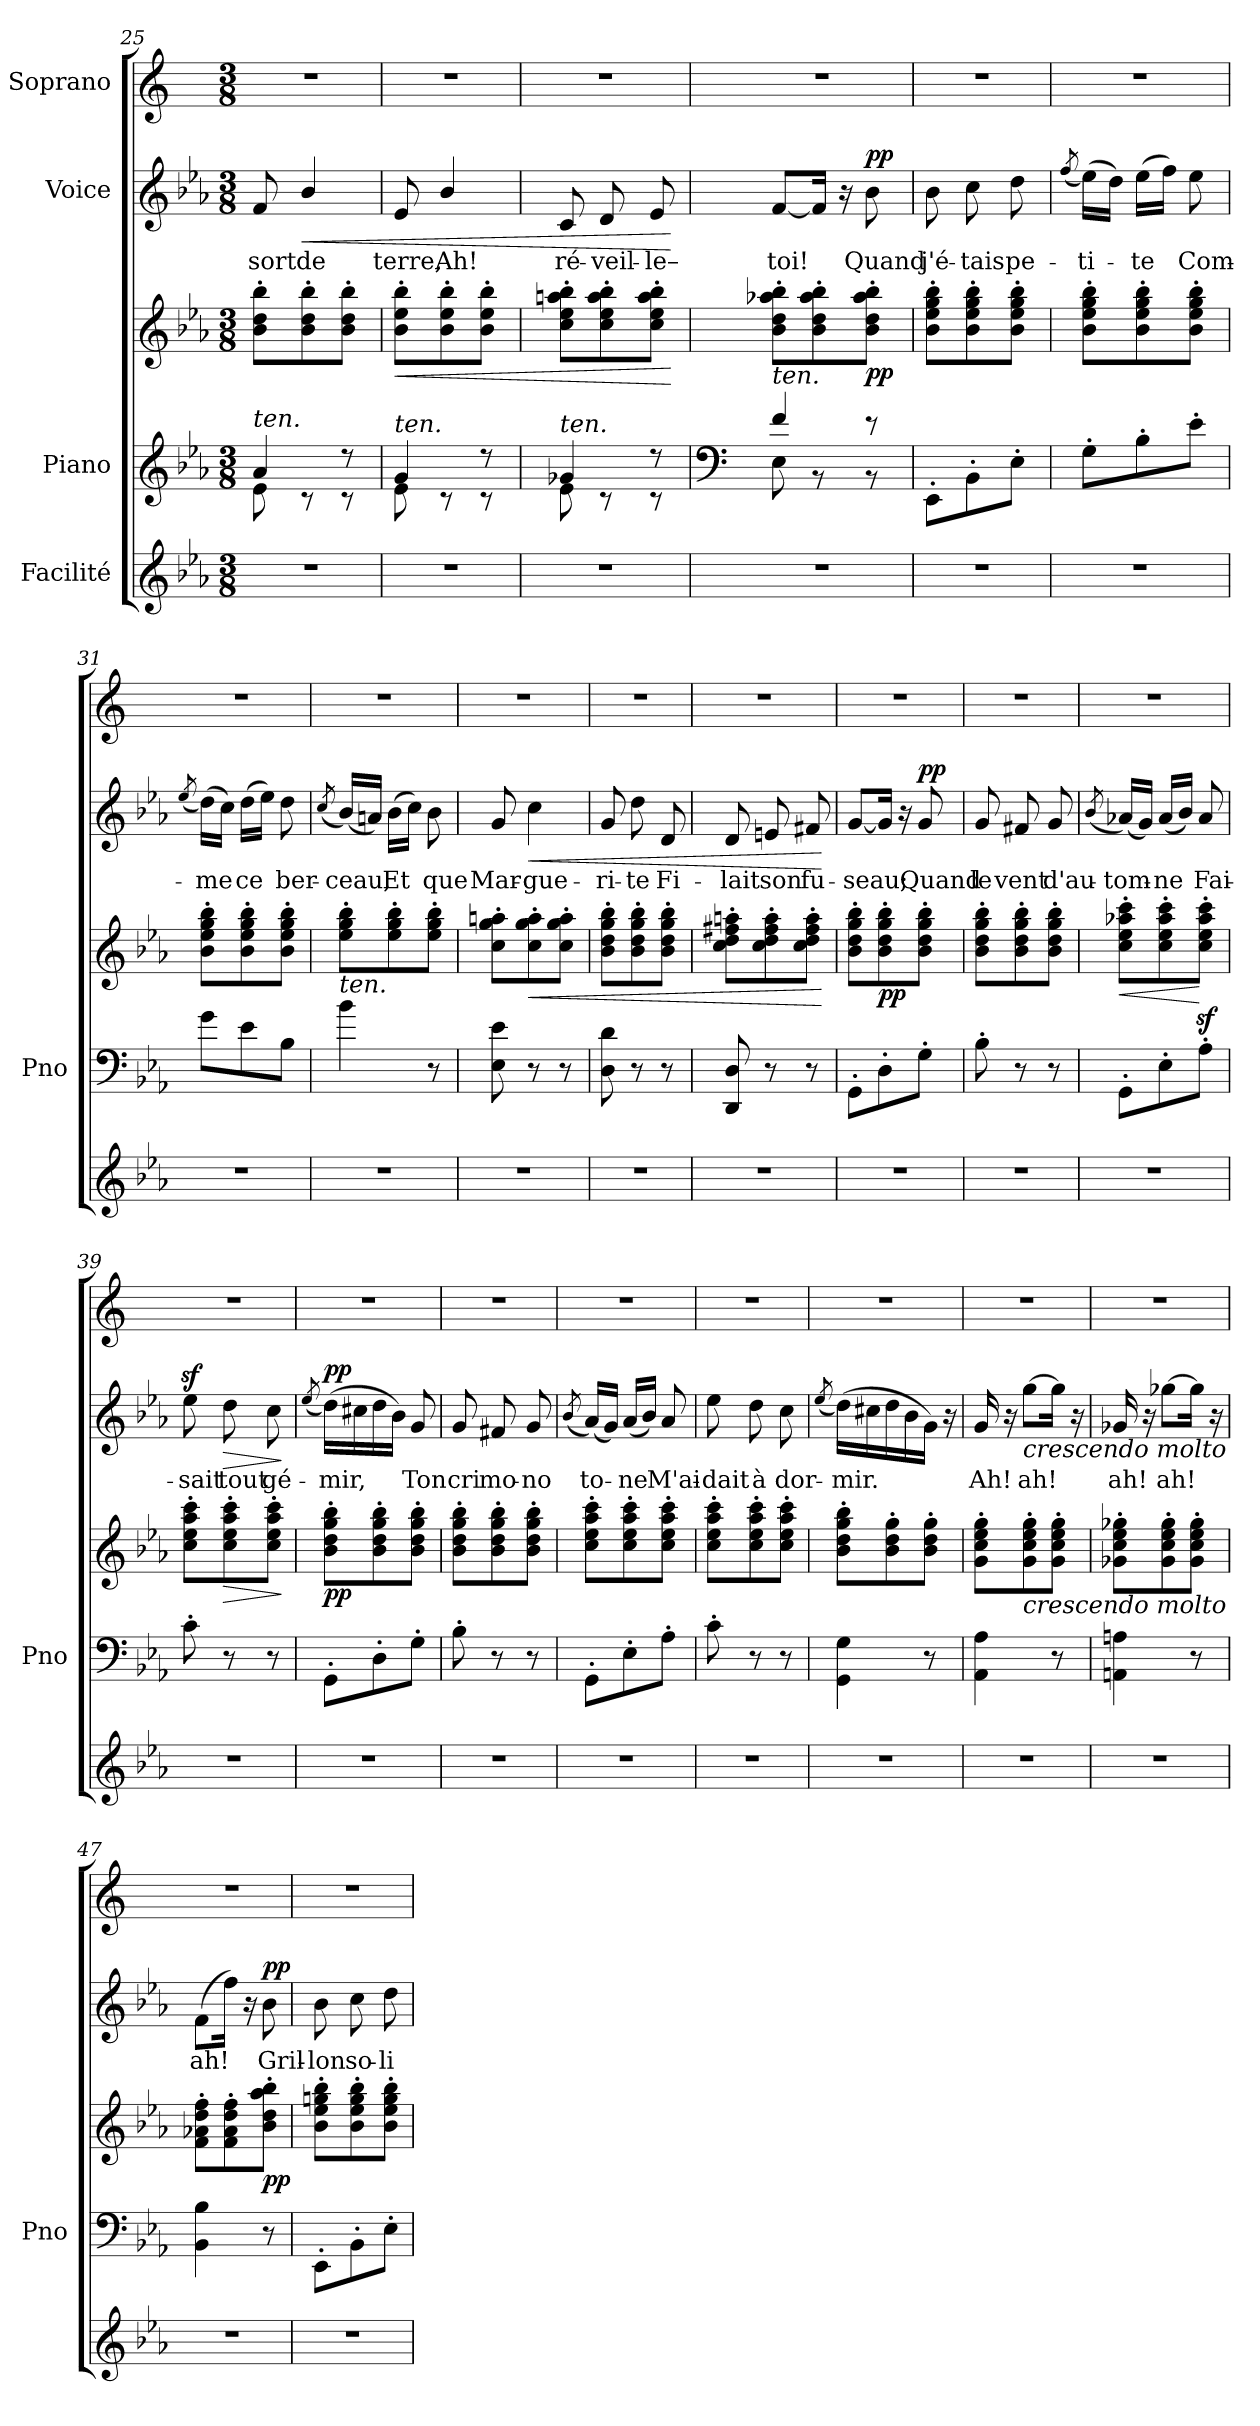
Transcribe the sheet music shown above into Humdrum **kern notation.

**kern	**kern	**kern	**dynam	**kern	**text	**dynam	**kern
*part4	*part3	*part3	*part3	*part2	*part2	*part2	*part1
*staff5	*staff4	*staff3	*staff3/4	*staff2	*staff2	*staff2	*staff1
*I"Facilité	*I"Piano	*	*	*I"Voice	*	*	*I"Soprano
*	*I'Pno	*	*	*	*	*	*
*clefG2	*clefG2	*clefG2	*	*clefG2	*	*	*clefG2
*k[b-e-a-]	*k[b-e-a-]	*k[b-e-a-]	*	*k[b-e-a-]	*	*	*k[]
*M3/8	*M3/8	*M3/8	*	*M3/8	*	*	*M3/8
=25	=25	=25	=25	=25	=25	=25	=25
*	*^	*	*	*	*	*	*
!	!LO:TX:i:t=ten.	!	!	!	!	!	!	!
4.r	4a-/	8e-\	8b-\' 8dd\' 8bb-\'L	.	8f/	sort	.	4.r
!	!	!	!	!	!	!	!LO:HP:b	!
.	.	8r	8b-\' 8dd\' 8bb-\'	.	4b-/	de	<	.
.	8r	8r	8b-\' 8dd\' 8bb-\'J	.	.	.	.	.
=26	=26	=26	=26	=26	=26	=26	=26	=26
!	!LO:TX:i:t=ten.	!	!	!	!	!	!	!
!	!	!	!	!LO:HP:b	!	!	!	!
4.r	4g/	8e-\	8b-\' 8ee-\' 8bb-\'L	<	8e-/	terre,	.	4.r
.	.	8r	8b-\' 8ee-\' 8bb-\'	.	4b-/	Ah!	.	.
.	8r	8r	8b-\' 8ee-\' 8bb-\'J	.	.	.	.	.
=27	=27	=27	=27	=27	=27	=27	=27	=27
!	!LO:TX:i:t=ten.	!	!	!	!	!	!	!
4.r	4g-X/	8e-\	8cc\' 8ee-\' 8aan\' 8bb-\'L	.	8c/	ré-	.	4.r
.	.	8r	8cc\' 8ee-\' 8aa\' 8bb-\'	.	8d/	-veil-	.	.
.	8r	8r	8cc\' 8ee-\' 8aa\' 8bb-\'J	.	8e-/	-le–	.	.
*	*v	*v	*	*	*	*	*	*
.	.	.	[	.	.	[	.
=28	=28	=28	=28	=28	=28	=28	=28
*	*clefF4	*	*	*	*	*	*
*	*^	*	*	*	*	*	*
!	!LO:TX:i:t=ten.	!	!	!	!	!	!	!
4.r	4f/	8E-\	8b-\' 8dd\' 8aa-X\' 8bb-\'L	.	[8f/L	toi!	.	4.r
.	.	8r	8b-\' 8dd\' 8aa-\' 8bb-\'	.	16f/Jk]	.	.	.
.	.	.	.	.	16r	.	.	.
!	!	!	!	!LO:DY:b	!	!	!LO:DY:b	!
.	8r	8r	8b-\' 8dd\' 8aa-\' 8bb-\'J	pp	8b-\	Quand	pp	.
*	*v	*v	*	*	*	*	*	*
=29	=29	=29	=29	=29	=29	=29	=29
4.r	8EE-'\L	8b-\' 8ee-\' 8gg\' 8bb-\'L	.	8b-\	j'é-	.	4.r
.	8BB-'\	8b-\' 8ee-\' 8gg\' 8bb-\'	.	8cc\	-tais	.	.
.	8E-'\J	8b-\' 8ee-\' 8gg\' 8bb-\'J	.	8dd\	pe-	.	.
=30	=30	=30	=30	=30	=30	=30	=30
.	.	.	.	(8qff/	.	.	.
4.r	8G'\L	8b-\' 8ee-\' 8gg\' 8bb-\'L	.	(16ee-\LL)	-ti-	.	4.r
.	.	.	.	16dd\JJ)	.	.	.
.	8B-'\	8b-\' 8ee-\' 8gg\' 8bb-\'	.	(16ee-\LL	-te	.	.
.	.	.	.	16ff\JJ)	.	.	.
.	8e-'\J	8b-\' 8ee-\' 8gg\' 8bb-\'J	.	8ee-\	Com-	.	.
=31	=31	=31	=31	=31	=31	=31	=31
.	.	.	.	(8qee-/	.	.	.
4.r	8g\L	8b-\' 8ee-\' 8gg\' 8bb-\'L	.	(16dd\LL)	-me	.	4.r
.	.	.	.	16cc\JJ)	.	.	.
.	8e-\	8b-\' 8ee-\' 8gg\' 8bb-\'	.	(16dd\LL	ce	.	.
.	.	.	.	16ee-\JJ)	.	.	.
.	8B-\J	8b-\' 8ee-\' 8gg\' 8bb-\'J	.	8dd\	ber-	.	.
=32	=32	=32	=32	=32	=32	=32	=32
.	.	.	.	(8qcc/	.	.	.
!	!LO:TX:i:t=ten.	!	!	!	!	!	!
4.r	4b-\	8ee-\' 8gg\' 8bb-\'L	.	(16b-/LL)	-ceau,	.	4.r
.	.	.	.	16an/JJ)	.	.	.
.	.	8ee-\' 8gg\' 8bb-\'	.	(16b-\LL	Et	.	.
.	.	.	.	16cc\JJ)	.	.	.
.	8r	8ee-\' 8gg\' 8bb-\'J	.	8b-\	que	.	.
=33	=33	=33	=33	=33	=33	=33	=33
4.r	8E-\ 8e-\	8cc\' 8gg\' 8aan\'L	.	8g/	Mar-	.	4.r
!	!	!	!LO:HP:b	!	!	!LO:HP:b	!
.	8r	8cc\' 8gg\' 8aa\'	<	4cc\	-gue-	<	.
.	8r	8cc\' 8gg\' 8aa\'J	.	.	.	.	.
=34	=34	=34	=34	=34	=34	=34	=34
4.r	8D\ 8d\	8b-\' 8dd\' 8gg\' 8bb-\'L	.	8g/	-ri-	.	4.r
.	8r	8b-\' 8dd\' 8gg\' 8bb-\'	.	8dd\	-te	.	.
.	8r	8b-\' 8dd\' 8gg\' 8bb-\'J	.	8d/	Fi-	.	.
=35	=35	=35	=35	=35	=35	=35	=35
4.r	8DD/ 8D/	8cc\' 8dd\' 8ff#X\' 8aan\'L	.	8d/	-lait	.	4.r
.	8r	8cc\' 8dd\' 8ff#\' 8aa\'	.	8en/	son	.	.
.	8r	8cc\' 8dd\' 8ff#\' 8aa\'J	.	8f#X/	fu-	.	.
.	.	.	[	.	.	[	.
=36	=36	=36	=36	=36	=36	=36	=36
4.r	8GG'\L	8b-\' 8dd\' 8gg\' 8bb-\'L	.	[8g/L	-seau;	.	4.r
!	!	!	!LO:DY:b	!	!	!	!
.	8D'\	8b-\' 8dd\' 8gg\' 8bb-\'	pp	16g/Jk]	.	.	.
.	.	.	.	16r	.	.	.
!	!	!	!	!	!	!LO:DY:b	!
.	8G'\J	8b-\' 8dd\' 8gg\' 8bb-\'J	.	8g/	Quand	pp	.
=37	=37	=37	=37	=37	=37	=37	=37
4.r	8B-'\	8b-\' 8dd\' 8gg\' 8bb-\'L	.	8g/	le	.	4.r
.	8r	8b-\' 8dd\' 8gg\' 8bb-\'	.	8f#X/	vent	.	.
.	8r	8b-\' 8dd\' 8gg\' 8bb-\'J	.	8g/	d'au-	.	.
=38	=38	=38	=38	=38	=38	=38	=38
.	.	.	.	(8qb-/	.	.	.
!	!	!	!LO:HP:b	!	!	!	!
4.r	8GG'\L	8cc\' 8ee-\' 8aa-X\' 8ccc\'L	<	(16a-X/LL)	-tom-	.	4.r
.	.	.	.	16g/JJ)	.	.	.
.	8E-'\	8cc\' 8ee-\' 8aa-\' 8ccc\'	.	(16a-/LL	-ne	.	.
.	.	.	.	16b-/JJ)	.	.	.
!	!	!	!LO:DY:n=1:b	!	!	!	!
.	8A-'\J	8cc\z<' 8ee-\z<' 8aa-\z<' 8ccc\z<'J	[ other-dynamics	8a-/	Fai-	.	.
=39	=39	=39	=39	=39	=39	=39	=39
!	!	!	!	!	!	!LO:DY:b	!
4.r	8c'\	8cc\' 8ee-\' 8aa-\' 8ccc\'L	.	8ee-z<\	-sait	other-dynamics	4.r
!	!	!	!LO:HP:b	!	!	!LO:HP:b	!
.	8r	8cc\' 8ee-\' 8aa-\' 8ccc\'	>	8dd\	tout	>	.
.	8r	8cc\' 8ee-\' 8aa-\' 8ccc\'J	.	8cc\	gé-	.	.
.	.	.	]	.	.	]	.
=40	=40	=40	=40	=40	=40	=40	=40
.	.	.	.	(8qee-/	.	.	.
!	!	!	!LO:DY:b	!	!	!LO:DY:b	!
4.r	8GG'\L	8b-\' 8dd\' 8gg\' 8bb-\'L	pp	(16dd\LL)	-mir,	pp	4.r
.	.	.	.	16cc#X\	.	.	.
.	8D'\	8b-\' 8dd\' 8gg\' 8bb-\'	.	16dd\	.	.	.
.	.	.	.	16b-\JJ)	.	.	.
.	8G'\J	8b-\' 8dd\' 8gg\' 8bb-\'J	.	8g/	Ton	.	.
=41	=41	=41	=41	=41	=41	=41	=41
4.r	8B-'\	8b-\' 8dd\' 8gg\' 8bb-\'L	.	8g/	cri	.	4.r
.	8r	8b-\' 8dd\' 8gg\' 8bb-\'	.	8f#X/	mo-	.	.
.	8r	8b-\' 8dd\' 8gg\' 8bb-\'J	.	8g/	-no	.	.
=42	=42	=42	=42	=42	=42	=42	=42
.	.	.	.	(8qb-/	.	.	.
4.r	8GG'\L	8cc\' 8ee-\' 8aa-\' 8ccc\'L	.	(16a-/LL)	to-	.	4.r
.	.	.	.	16g/JJ)	.	.	.
.	8E-'\	8cc\' 8ee-\' 8aa-\' 8ccc\'	.	(16a-/LL	-ne	.	.
.	.	.	.	16b-/JJ)	.	.	.
.	8A-'\J	8cc\' 8ee-\' 8aa-\' 8ccc\'J	.	8a-/	M'ai-	.	.
=43	=43	=43	=43	=43	=43	=43	=43
4.r	8c'\	8cc\' 8ee-\' 8aa-\' 8ccc\'L	.	8ee-\	-dait	.	4.r
.	8r	8cc\' 8ee-\' 8aa-\' 8ccc\'	.	8dd\	à	.	.
.	8r	8cc\' 8ee-\' 8aa-\' 8ccc\'J	.	8cc\	dor-	.	.
=44	=44	=44	=44	=44	=44	=44	=44
.	.	.	.	(8qee-/	.	.	.
4.r	4GG\ 4G\	8b-\' 8dd\' 8gg\' 8bb-\'L	.	(16dd\LL)	-mir.	.	4.r
.	.	.	.	16cc#X\	.	.	.
.	.	8b-\' 8dd\' 8gg\'	.	16dd\	.	.	.
.	.	.	.	16b-\	.	.	.
.	8r	8b-\' 8dd\' 8gg\'J	.	16g\JJ)	.	.	.
.	.	.	.	16r	.	.	.
=45	=45	=45	=45	=45	=45	=45	=45
4.r	4AA-\ 4A-\	8g\' 8cc\' 8ee-\' 8gg\'L	.	16g/	Ah!	.	4.r
.	.	.	.	16r	.	.	.
!	!	!	!	!LO:TX:b:i:t=crescendo molto	!	!	!
!	!	!LO:TX:b:i:t=crescendo  molto	!	!	!	!	!
.	.	8g\' 8cc\' 8ee-\' 8gg\'	.	[8gg\L	ah!	.	.
.	8r	8g\' 8cc\' 8ee-\' 8gg\'J	.	16gg\Jk]	.	.	.
.	.	.	.	16r	.	.	.
=46	=46	=46	=46	=46	=46	=46	=46
4.r	4AAn\ 4An\	8g-X\' 8cc\' 8ee-\' 8gg-X\'L	.	16g-X/	ah!	.	4.r
.	.	.	.	16r	.	.	.
.	.	8g-\' 8cc\' 8ee-\' 8gg-\'	.	[8gg-X\L	ah!	.	.
.	8r	8g-\' 8cc\' 8ee-\' 8gg-\'J	.	16gg-\Jk]	.	.	.
.	.	.	.	16r	.	.	.
=47	=47	=47	=47	=47	=47	=47	=47
4.r	4BB-\ 4B-\	8f\' 8a-X\' 8dd\' 8ff\'L	.	(8f\L	ah!	.	4.r
.	.	8f\' 8a-\' 8dd\' 8ff\'	.	16ff\Jk)	.	.	.
.	.	.	.	16r	.	.	.
!	!	!	!LO:DY:b	!	!	!LO:DY:b	!
.	8r	8b-\' 8dd\' 8aa-\' 8bb-\'J	pp	8b-\	Gril-	pp	.
=48	=48	=48	=48	=48	=48	=48	=48
4.r	8EE-'\L	8b-\' 8ee-\' 8ggn\' 8bb-\'L	.	8b-\	-lon	.	4.r
.	8BB-'\	8b-\' 8ee-\' 8gg\' 8bb-\'	.	8cc\	so-	.	.
.	8E-'\J	8b-\' 8ee-\' 8gg\' 8bb-\'J	.	8dd\	-li-	.	.
=	=	=	=	=	=	=	=
*-	*-	*-	*-	*-	*-	*-	*-
